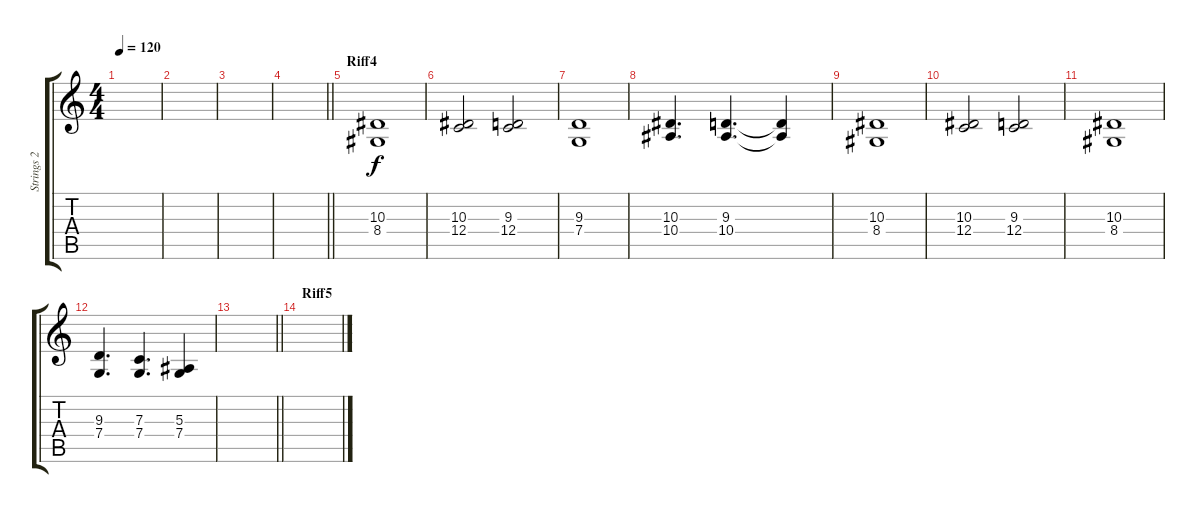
\track ("Strings 2" "Strings 2") {instrument pad2warm}
\staff {score tabs}
\tuning (D4 A3 F3 C3 G2 C2) {hide}
\ts (4 4)
\tempo 120
\clef g2
\ks c
|
|
|
\barLineRight lightlight
|
\section ("" "Riff4")
(10.3 8.4).1{volume 5 instrument choiraahs} |
(10.3 12.4).2 (9.3 12.4).2 |
(9.3 7.4).1 |
(10.3 10.4).4{d} (9.3 10.4).4{d} (9.3{t} 10.4{t}).4 |
(10.3 8.4).1 |
(10.3 12.4).2 (9.3 12.4).2 |
(10.3 8.4).1 |
(9.3 7.4).4{d} (7.3 7.4).4{d} (5.3 7.4).4 |
\barLineRight lightlight
|
\section ("" "Riff5")
